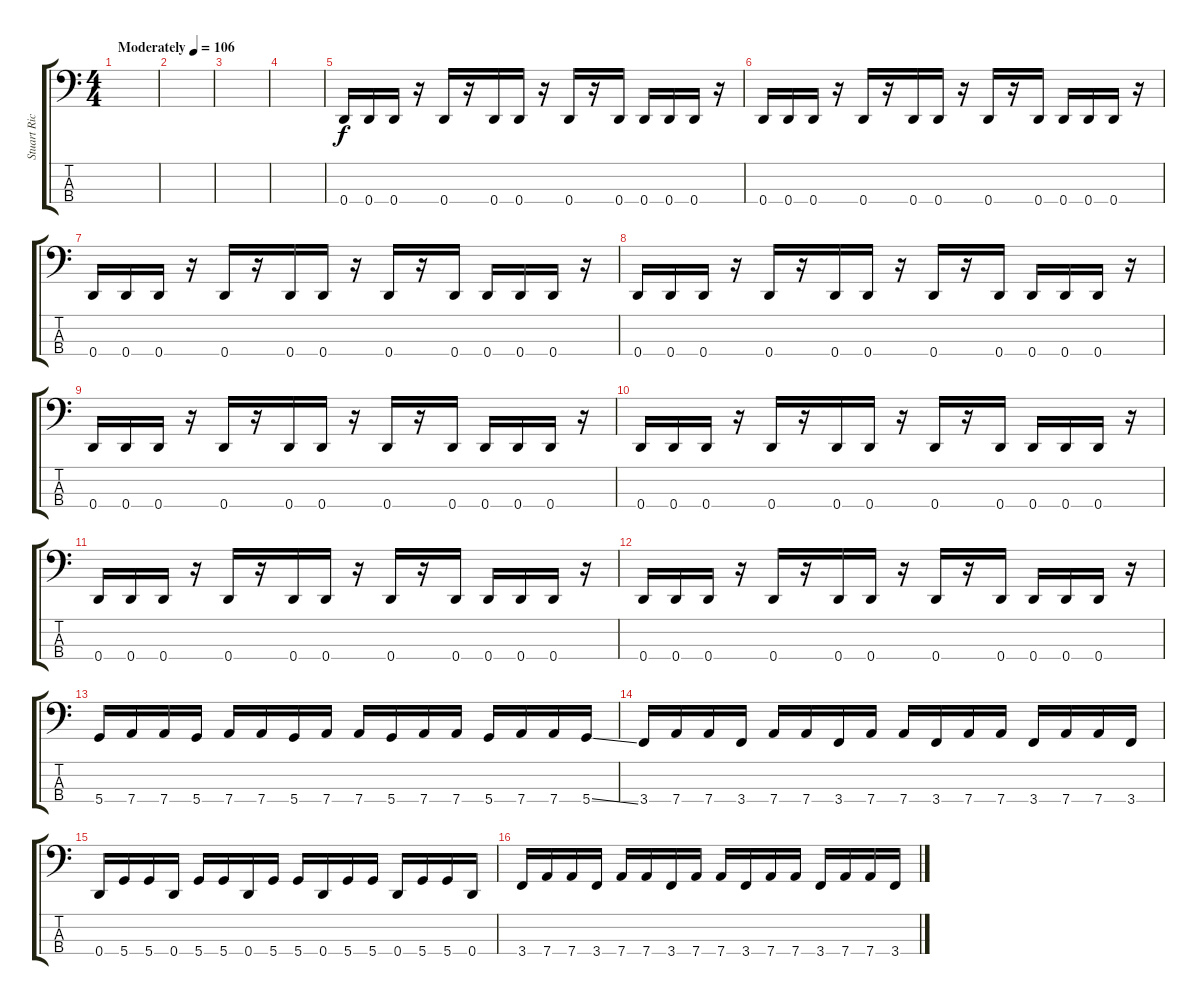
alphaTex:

\track ("Stuart Richardson" "Stuart Ric") {instrument electricbasspick}
\staff {score tabs}
\tuning (G2 D2 A1 D1) {hide}
\ts (4 4)
\tempo (106 "Moderately")
\clef f4
\ks c
|
|
|
|
0.4.16 0.4.16 0.4.16 r.16 0.4.16 r.16 0.4.16 0.4.16 r.16 0.4.16 r.16 0.4.16 0.4.16 0.4.16 0.4.16 r.16 |
0.4.16 0.4.16 0.4.16 r.16 0.4.16 r.16 0.4.16 0.4.16 r.16 0.4.16 r.16 0.4.16 0.4.16 0.4.16 0.4.16 r.16 |
0.4.16 0.4.16 0.4.16 r.16 0.4.16 r.16 0.4.16 0.4.16 r.16 0.4.16 r.16 0.4.16 0.4.16 0.4.16 0.4.16 r.16 |
0.4.16 0.4.16 0.4.16 r.16 0.4.16 r.16 0.4.16 0.4.16 r.16 0.4.16 r.16 0.4.16 0.4.16 0.4.16 0.4.16 r.16 |
0.4.16 0.4.16 0.4.16 r.16 0.4.16 r.16 0.4.16 0.4.16 r.16 0.4.16 r.16 0.4.16 0.4.16 0.4.16 0.4.16 r.16 |
0.4.16 0.4.16 0.4.16 r.16 0.4.16 r.16 0.4.16 0.4.16 r.16 0.4.16 r.16 0.4.16 0.4.16 0.4.16 0.4.16 r.16 |
0.4.16 0.4.16 0.4.16 r.16 0.4.16 r.16 0.4.16 0.4.16 r.16 0.4.16 r.16 0.4.16 0.4.16 0.4.16 0.4.16 r.16 |
0.4.16 0.4.16 0.4.16 r.16 0.4.16 r.16 0.4.16 0.4.16 r.16 0.4.16 r.16 0.4.16 0.4.16 0.4.16 0.4.16 r.16 |
5.4.16 7.4.16 7.4.16 5.4.16 7.4.16 7.4.16 5.4.16 7.4.16 7.4.16 5.4.16 7.4.16 7.4.16 5.4.16 7.4.16 7.4.16 5.4{ss}.16 |
3.4.16 7.4.16 7.4.16 3.4.16 7.4.16 7.4.16 3.4.16 7.4.16 7.4.16 3.4.16 7.4.16 7.4.16 3.4.16 7.4.16 7.4.16 3.4.16 |
0.4.16 5.4.16 5.4.16 0.4.16 5.4.16 5.4.16 0.4.16 5.4.16 5.4.16 0.4.16 5.4.16 5.4.16 0.4.16 5.4.16 5.4.16 0.4.16 |
3.4.16 7.4.16 7.4.16 3.4.16 7.4.16 7.4.16 3.4.16 7.4.16 7.4.16 3.4.16 7.4.16 7.4.16 3.4.16 7.4.16 7.4.16 3.4.16
